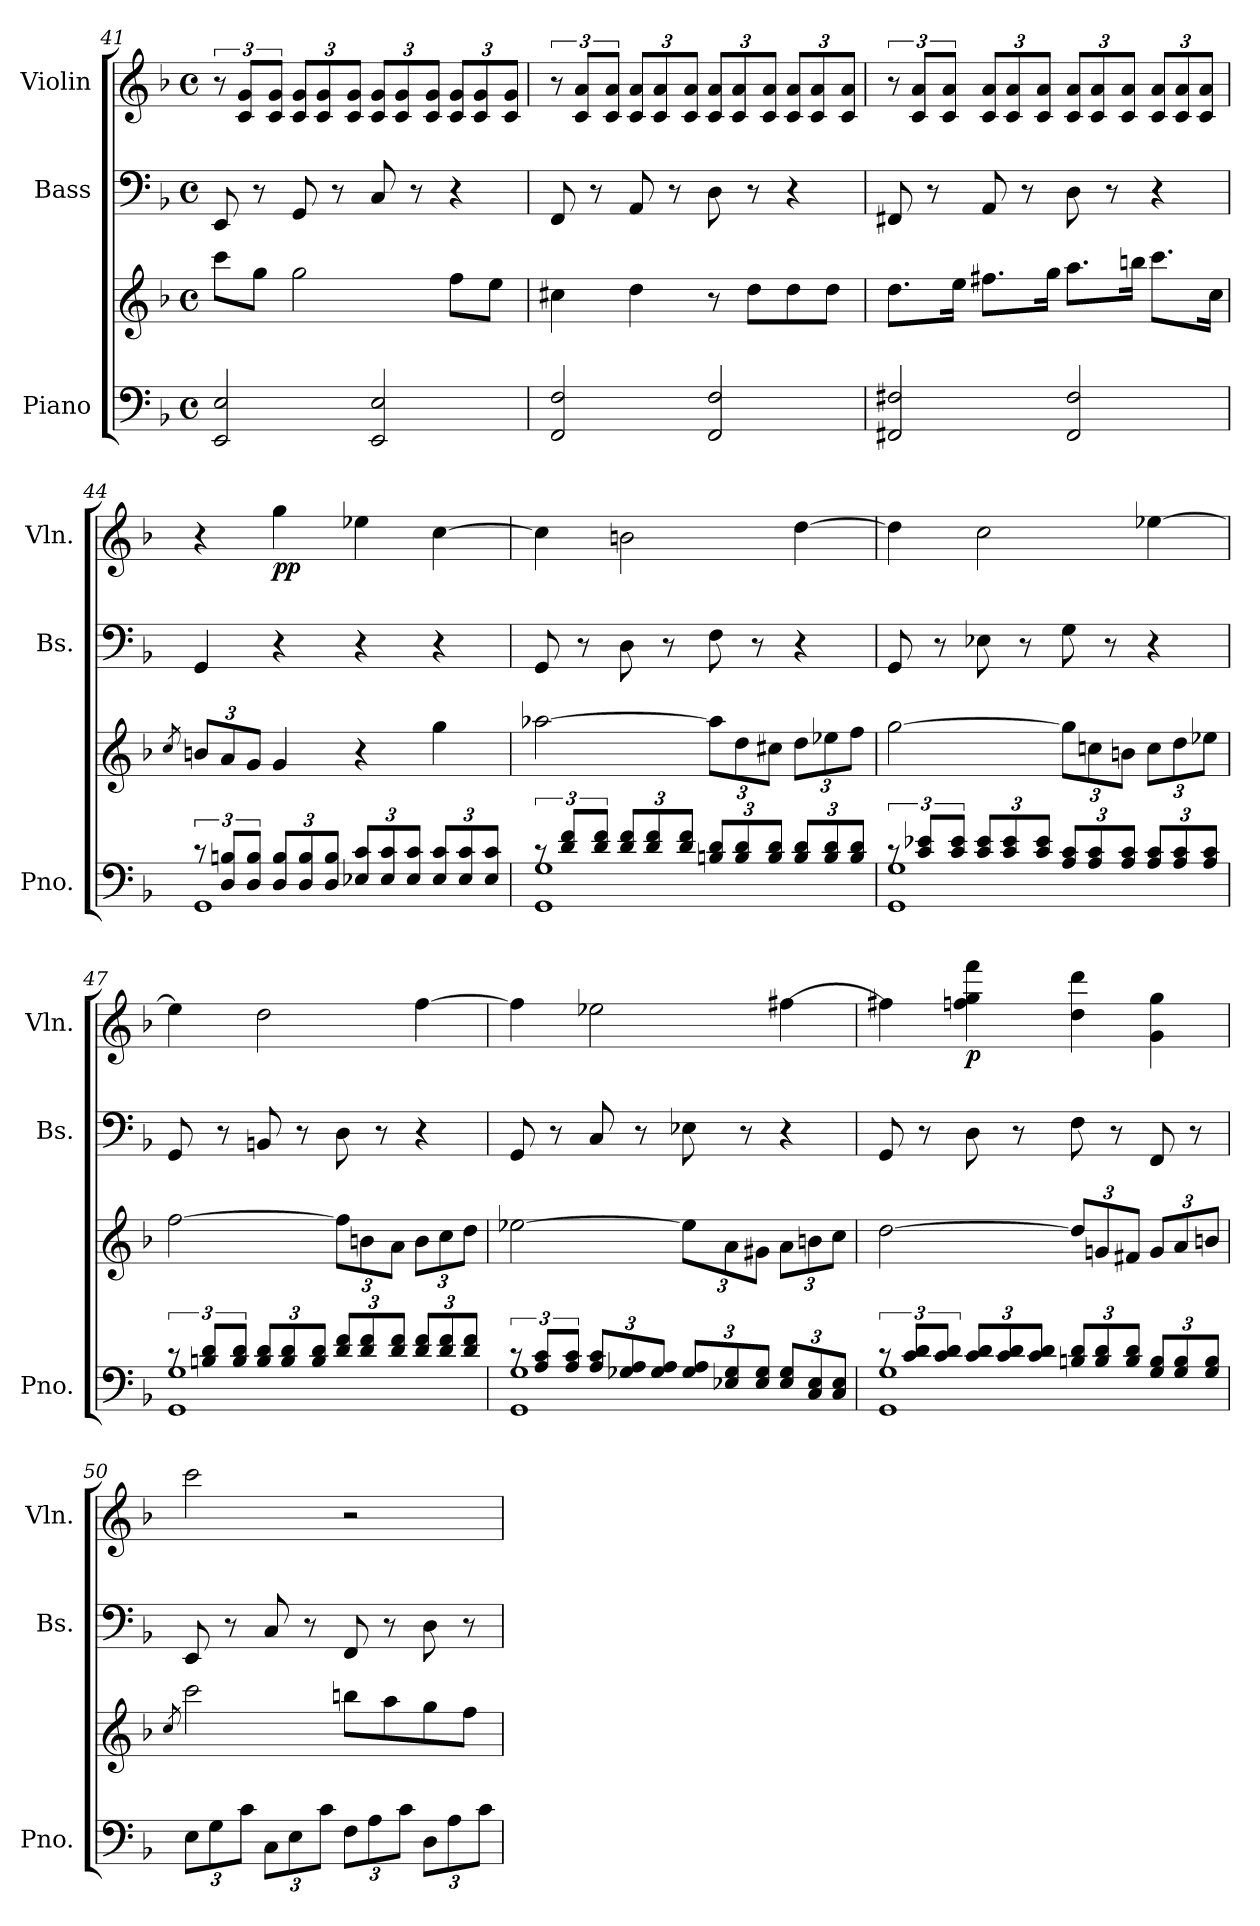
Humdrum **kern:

**kern	**kern	**kern	**kern	**dynam
*part3	*part3	*part2	*part1	*part1
*staff4	*staff3	*staff2	*staff1	*staff1
*I"Piano	*	*I"Bass	*I"Violin	*
*I'Pno.	*	*I'Bs.	*I'Vln.	*
!!LO:LB:g=z
*clefF4	*clefG2	*clefF4	*clefG2	*
*	*	*ITrd7c12	*	*
*k[b-]	*k[b-]	*k[b-]	*k[b-]	*
*F:	*F:	*F:	*F:	*
*M4/4	*M4/4	*M4/4	*M4/4	*
*met(c)	*met(c)	*met(c)	*met(c)	*
=41	=41	=41	=41	=41
2EE/ 2E/	8ccc\L	8EEE/	12r	.
.	.	.	12c/ 12g/L	.
.	8gg\J	8r	.	.
.	.	.	12c/ 12g/J	.
.	2gg\	8GGG/	12c/ 12g/L	.
.	.	.	12c/ 12g/	.
.	.	8r	.	.
.	.	.	12c/ 12g/J	.
2EE/ 2E/	.	8CC/	12c/ 12g/L	.
.	.	.	12c/ 12g/	.
.	.	8r	.	.
.	.	.	12c/ 12g/J	.
.	8ff\L	4r	12c/ 12g/L	.
.	.	.	12c/ 12g/	.
.	8ee\J	.	.	.
.	.	.	12c/ 12g/J	.
=42	=42	=42	=42	=42
2FF/ 2F/	4cc#X\	8FFF/	12r	.
.	.	.	12c/ 12a/L	.
.	.	8r	.	.
.	.	.	12c/ 12a/J	.
.	4dd\	8AAA/	12c/ 12a/L	.
.	.	.	12c/ 12a/	.
.	.	8r	.	.
.	.	.	12c/ 12a/J	.
2FF/ 2F/	8r	8DD\	12c/ 12a/L	.
.	.	.	12c/ 12a/	.
.	8dd\L	8r	.	.
.	.	.	12c/ 12a/J	.
.	8dd\	4r	12c/ 12a/L	.
.	.	.	12c/ 12a/	.
.	8dd\J	.	.	.
.	.	.	12c/ 12a/J	.
=43	=43	=43	=43	=43
2FF#X/ 2F#X/	8.dd\L	8FFF#X/	12r	.
.	.	.	12c/ 12a/L	.
.	.	8r	.	.
.	.	.	12c/ 12a/J	.
.	16ee\Jk	.	.	.
.	8.ff#X\L	8AAA/	12c/ 12a/L	.
.	.	.	12c/ 12a/	.
.	.	8r	.	.
.	.	.	12c/ 12a/J	.
.	16gg\Jk	.	.	.
2FF#/ 2F#/	8.aa\L	8DD\	12c/ 12a/L	.
.	.	.	12c/ 12a/	.
.	.	8r	.	.
.	.	.	12c/ 12a/J	.
.	16bbn\Jk	.	.	.
.	8.ccc\L	4r	12c/ 12a/L	.
.	.	.	12c/ 12a/	.
.	.	.	12c/ 12a/J	.
.	16cc\Jk	.	.	.
=44	=44	=44	=44	=44
.	8qcc/	.	.	.
*^	*	*	*	*
12rc	1GG	12bn/L	4GGG/	4r	.
12D/ 12Bn/L	.	12a/	.	.	.
12D/ 12B/J	.	12g/J	.	.	.
!	!	!	!	!	!LO:DY:b
12D/ 12B/L	.	4g/	4r	4gg\	pp
12D/ 12B/	.	.	.	.	.
12D/ 12B/J	.	.	.	.	.
12E-X/ 12c/L	.	4r	4r	4ee-X\	.
12E-/ 12c/	.	.	.	.	.
12E-/ 12c/J	.	.	.	.	.
12E-/ 12c/L	.	4gg\	4r	[4cc\	.
12E-/ 12c/	.	.	.	.	.
12E-/ 12c/J	.	.	.	.	.
!!LO:LB:g=z
=45	=45	=45	=45	=45	=45
12rc	1GG 1G	[2aa-X\	8GGG/	4cc\]	.
12d/ 12f/L	.	.	.	.	.
.	.	.	8r	.	.
12d/ 12f/J	.	.	.	.	.
12d/ 12f/L	.	.	8DD\	2bn\	.
12d/ 12f/	.	.	.	.	.
.	.	.	8r	.	.
12d/ 12f/J	.	.	.	.	.
12Bn/ 12d/L	.	12aa-\L]	8FF\	.	.
12B/ 12d/	.	12dd\	.	.	.
.	.	.	8r	.	.
12B/ 12d/J	.	12cc#X\J	.	.	.
12B/ 12d/L	.	12dd\L	4r	[4dd\	.
12B/ 12d/	.	12ee-X\	.	.	.
12B/ 12d/J	.	12ff\J	.	.	.
=46	=46	=46	=46	=46	=46
12rc	1GG 1G	[2gg\	8GGG/	4dd\]	.
12c/ 12e-X/L	.	.	.	.	.
.	.	.	8r	.	.
12c/ 12e-/J	.	.	.	.	.
12c/ 12e-/L	.	.	8EE-X\	2cc\	.
12c/ 12e-/	.	.	.	.	.
.	.	.	8r	.	.
12c/ 12e-/J	.	.	.	.	.
12A/ 12c/L	.	12gg\L]	8GG\	.	.
12A/ 12c/	.	12ccn\	.	.	.
.	.	.	8r	.	.
12A/ 12c/J	.	12bn\J	.	.	.
12A/ 12c/L	.	12cc\L	4r	[4ee-X\	.
12A/ 12c/	.	12dd\	.	.	.
12A/ 12c/J	.	12ee-X\J	.	.	.
=47	=47	=47	=47	=47	=47
12rc	1GG 1G	[2ff\	8GGG/	4ee-\]	.
12Bn/ 12d/L	.	.	.	.	.
.	.	.	8r	.	.
12B/ 12d/J	.	.	.	.	.
12B/ 12d/L	.	.	8BBBn/	2dd\	.
12B/ 12d/	.	.	.	.	.
.	.	.	8r	.	.
12B/ 12d/J	.	.	.	.	.
12d/ 12f/L	.	12ff\L]	8DD\	.	.
12d/ 12f/	.	12bn\	.	.	.
.	.	.	8r	.	.
12d/ 12f/J	.	12a\J	.	.	.
12d/ 12f/L	.	12b\L	4r	[4ff\	.
12d/ 12f/	.	12cc\	.	.	.
12d/ 12f/J	.	12dd\J	.	.	.
=48	=48	=48	=48	=48	=48
12rc	1GG 1G	[2ee-X\	8GGG/	4ff\]	.
12A/ 12c/L	.	.	.	.	.
.	.	.	8r	.	.
12A/ 12c/J	.	.	.	.	.
12A/ 12c/L	.	.	8CC/	2ee-X\	.
12G-X/ 12A/	.	.	.	.	.
.	.	.	8r	.	.
12G-/ 12A/J	.	.	.	.	.
12G-/ 12A/L	.	12ee-\L]	8EE-X\	.	.
12E-X/ 12G-/	.	12a\	.	.	.
.	.	.	8r	.	.
12E-/ 12G-/J	.	12g#X\J	.	.	.
12E-/ 12G-/L	.	12a\L	4r	[4ff#X\	.
12C/ 12E-/	.	12bn\	.	.	.
12C/ 12E-/J	.	12cc\J	.	.	.
!!LO:PB:g=z
=49	=49	=49	=49	=49	=49
12rc	1GG 1G	[2dd\	8GGG/	4ff#X\]	.
12c/ 12d/L	.	.	.	.	.
.	.	.	8r	.	.
12c/ 12d/J	.	.	.	.	.
!	!	!	!	!	!LO:DY:b
12c/ 12d/L	.	.	8DD\	4ffn\ 4gg\ 4fff\	p
12c/ 12d/	.	.	.	.	.
.	.	.	8r	.	.
12c/ 12d/J	.	.	.	.	.
12Bn/ 12d/L	.	12dd/L]	8FF\	4dd\ 4ddd\	.
12B/ 12d/	.	12gn/	.	.	.
.	.	.	8r	.	.
12B/ 12d/J	.	12f#X/J	.	.	.
12G/ 12B/L	.	12g/L	8FFF/	4g\ 4gg\	.
12G/ 12B/	.	12a/	.	.	.
.	.	.	8r	.	.
12G/ 12B/J	.	12bn/J	.	.	.
*v	*v	*	*	*	*
=50	=50	=50	=50	=50
.	8qcc/	.	.	.
12E\L	2ccc\	8EEE/	2ccc\	.
12G\	.	.	.	.
.	.	8r	.	.
12c\J	.	.	.	.
12C\L	.	8CC/	.	.
12E\	.	.	.	.
.	.	8r	.	.
12c\J	.	.	.	.
12F\L	8bbn\L	8FFF/	2r	.
12A\	.	.	.	.
.	8aa\	8r	.	.
12c\J	.	.	.	.
12D\L	8gg\	8DD\	.	.
12A\	.	.	.	.
.	8ff\J	8r	.	.
12c\J	.	.	.	.
=	=	=	=	=
*-	*-	*-	*-	*-
